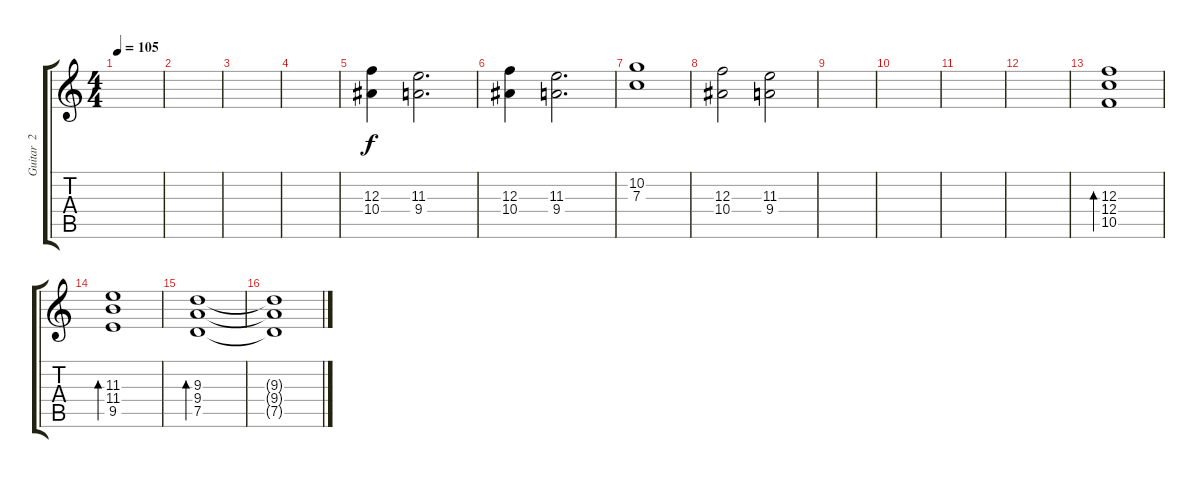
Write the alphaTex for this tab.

\track ("Guitar  2" "Guitar  2") {instrument distortionguitar}
\staff {score tabs}
\tuning (D4 A3 F3 C3 G2 C2) {hide}
\ts (4 4)
\tempo 105
\clef g2
\ks c
|
|
|
|
(12.3 10.4).4 (11.3 9.4).2{d} |
(12.3 10.4).4 (11.3 9.4).2{d} |
(10.2 7.3).1 |
(12.3 10.4).2 (11.3 9.4).2 |
|
|
|
|
(12.3 12.4 10.5).1{bd 60 instrument acousticguitarsteel} |
(11.3 11.4 9.5).1{bd 240 instrument acousticguitarsteel} |
(9.3 9.4 7.5).1{bd 60 instrument acousticguitarsteel} |
(9.3{t} 9.4{t} 7.5{t}).1
